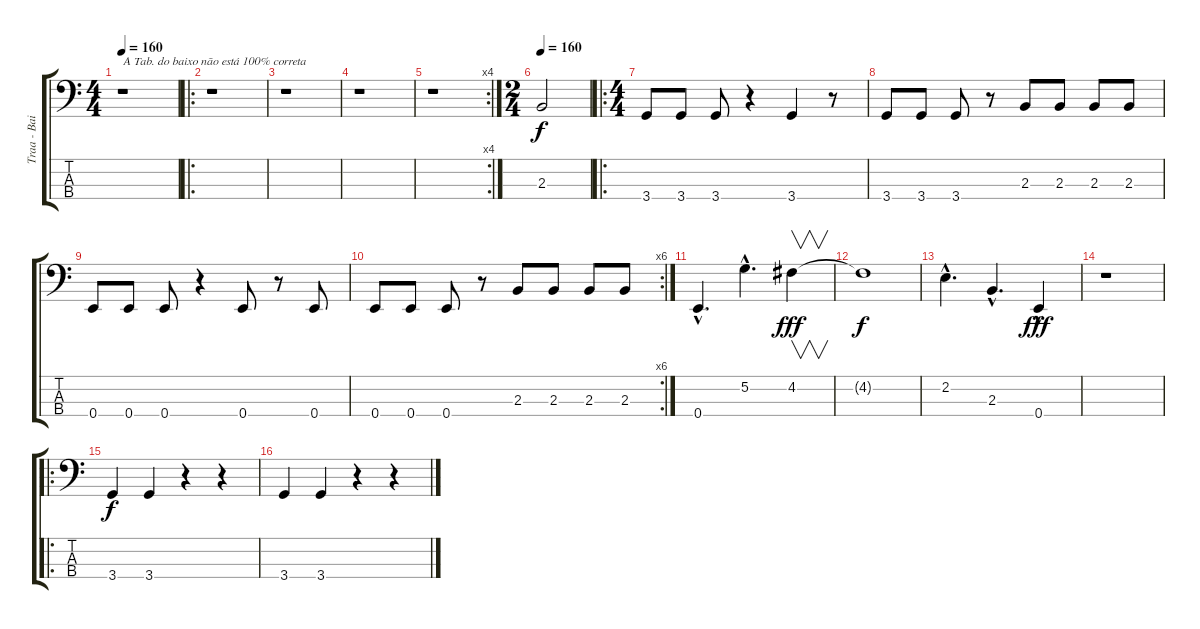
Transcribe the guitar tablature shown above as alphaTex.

\track ("Traa - Baixo " "Traa - Bai") {instrument electricbasspick}
\staff {score tabs}
\tuning (G2 D2 A1 E1) {hide}
\ts (4 4)
\tempo 160
\tempo 110
\tempo 160
\clef f4
\ks c
r.1{txt "A Tab. do baixo não está 100% correta" dy f instrument electricbasspick} |
\ro
r.1 |
r.1 |
r.1 |
\rc 4
r.1 |
\ts (2 4)
\tempo 155
\tempo 160
2.3.2 |
\ro
\ts (4 4)
3.4.8 3.4.8 3.4.8 r.4 3.4.4 r.8 |
3.4.8 3.4.8 3.4.8 r.8 2.3.8 2.3.8 2.3.8 2.3.8 |
0.4.8 0.4.8 0.4.8 r.4 0.4.8 r.8 0.4.8 |
\rc 6
0.4.8 0.4.8 0.4.8 r.8 2.3.8 2.3.8 2.3.8 2.3.8 |
0.4{hac}.4{d} 5.2{hac}.4{d} 4.2.4{v dy fff} |
4.2{t}.1{dy f} |
2.2{hac}.4{d} 2.3{hac}.4{d} 0.4{hac}.4{dy fff} |
r.1 |
\ro
3.4.4{dy f} 3.4.4 r.4 r.4 |
3.4.4 3.4.4 r.4 r.4
